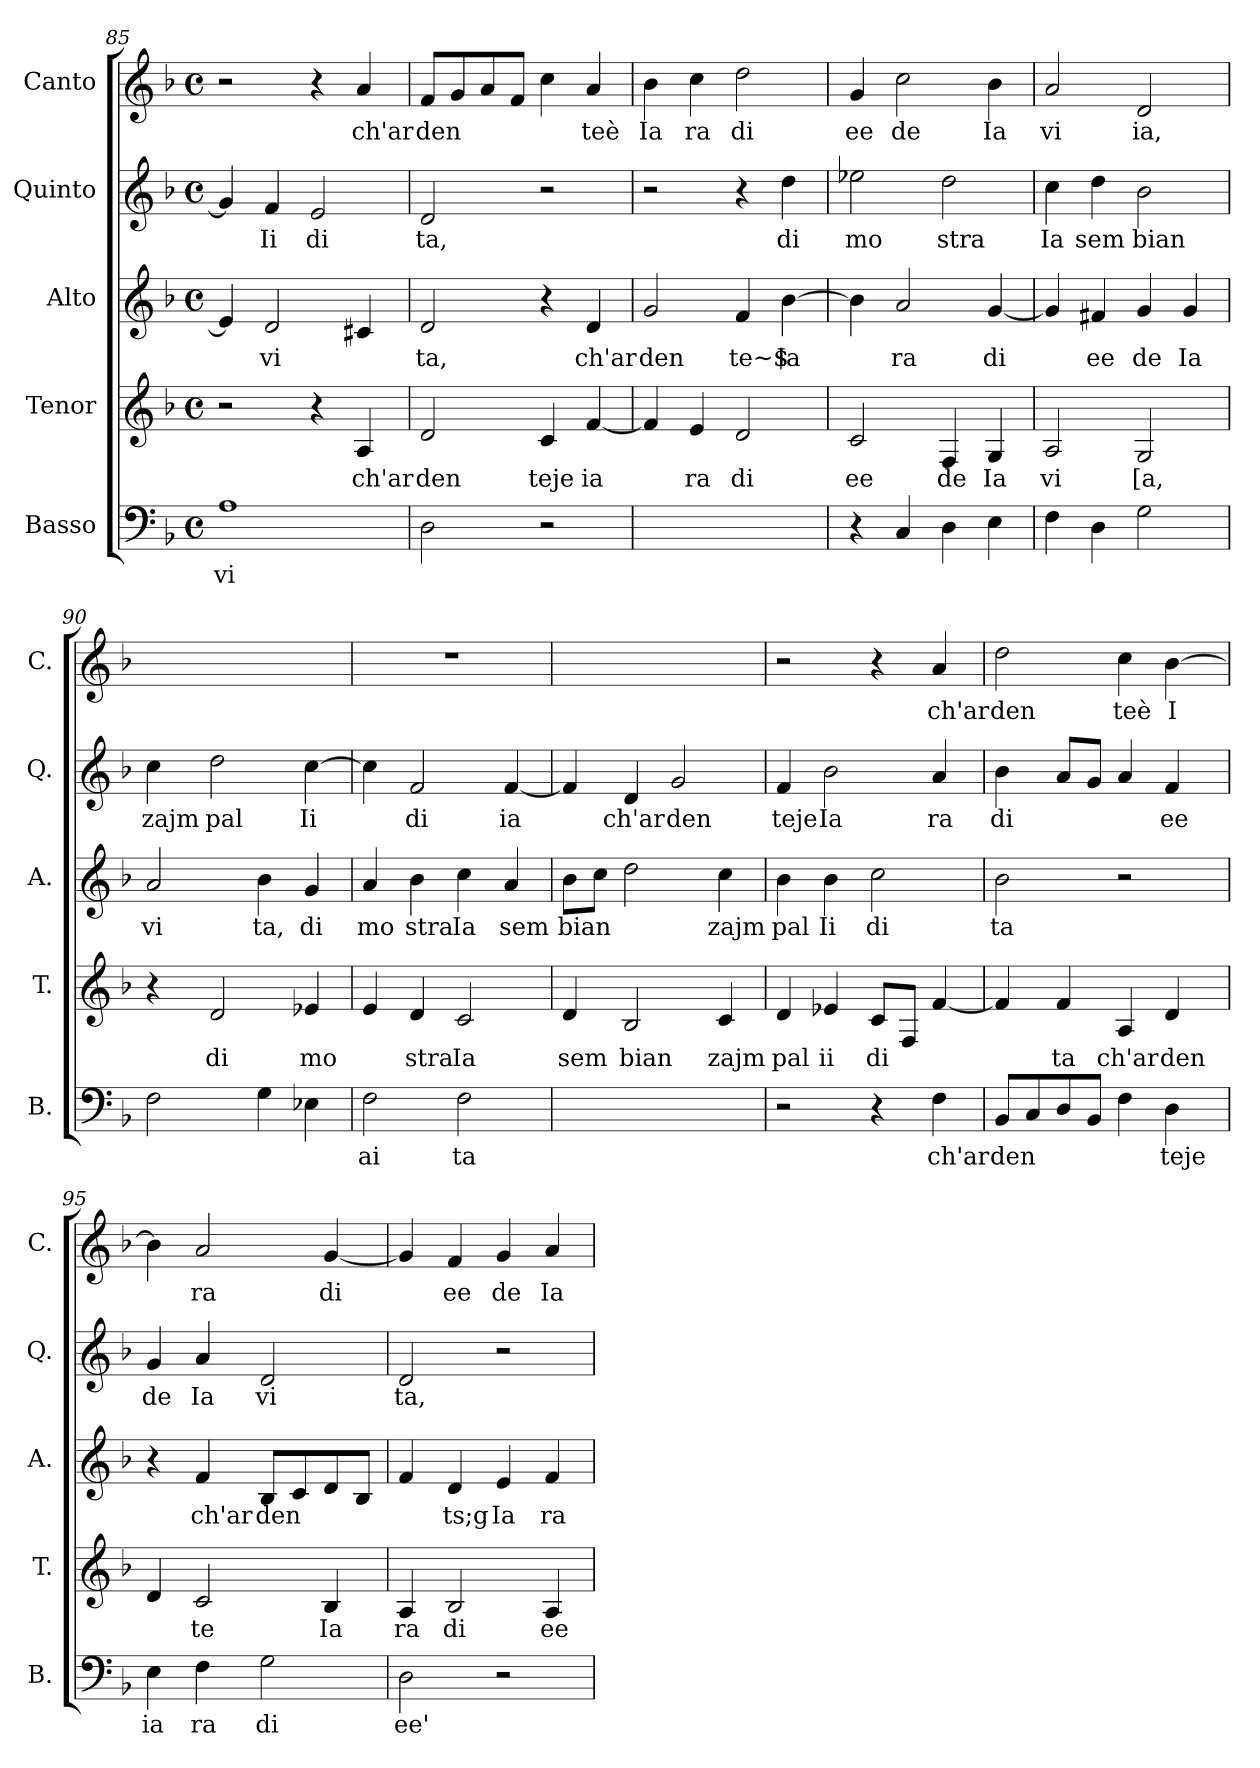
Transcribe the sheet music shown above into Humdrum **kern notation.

**kern	**text	**kern	**text	**kern	**text	**kern	**text	**kern	**text
*part5	*part5	*part4	*part4	*part3	*part3	*part2	*part2	*part1	*part1
*staff5	*staff5	*staff4	*staff4	*staff3	*staff3	*staff2	*staff2	*staff1	*staff1
*I"Basso	*	*I"Tenor	*	*I"Alto	*	*I"Quinto	*	*I"Canto	*
*I'B.	*	*I'T.	*	*I'A.	*	*I'Q.	*	*I'C.	*
*clefF4	*	*clefG2	*	*clefG2	*	*clefG2	*	*clefG2	*
*k[b-]	*	*k[b-]	*	*k[b-]	*	*k[b-]	*	*k[b-]	*
*F:	*	*F:	*	*F:	*	*F:	*	*F:	*
*M4/4	*	*M4/4	*	*M4/4	*	*M4/4	*	*M4/4	*
*met(c)	*	*met(c)	*	*met(c)	*	*met(c)	*	*met(c)	*
=85	=85	=85	=85	=85	=85	=85	=85	=85	=85
!	!LO:LY:b	!	!	!	!	!	!	!	!
1A	vi­	2r	.	4e/]	.	4g/]	.	2r	.
!	!	!	!	!	!LO:LY:b	!	!LO:LY:b	!	!
.	.	.	.	2d/	vi­	4f/	Ii­	.	.
!	!	!	!	!	!	!	!LO:LY:b	!	!
.	.	4r	.	.	.	2e/	di	4r	.
!	!	!	!LO:LY:b	!	!	!	!	!	!LO:LY:b
.	.	4A/	ch'ar­	4c#X/	.	.	.	4a/	ch'ar­
!!LO:LB:g=z
=86	=86	=86	=86	=86	=86	=86	=86	=86	=86
!	!	!	!LO:LY:b	!	!LO:LY:b	!	!LO:LY:b	!	!LO:LY:b
2D\	.	2d/	den­	2d/	ta,	2d/	ta,	8f/L	den­
.	.	.	.	.	.	.	.	8g/	.
.	.	.	.	.	.	.	.	8a/	.
.	.	.	.	.	.	.	.	8f/J	.
!	!	!	!LO:LY:b	!	!	!	!	!	!
2r	.	4c/	teje­	4r	.	2r	.	4cc\	.
!	!	!	!LO:LY:b	!	!LO:LY:b	!	!	!	!LO:LY:b
.	.	[4f/	ia	4d/	ch'ar­	.	.	4a/	teè
=87	=87	=87	=87	=87	=87	=87	=87	=87	=87
!	!	!	!	!	!LO:LY:b	!	!	!	!LO:LY:b
1ryy	.	4f/]	.	2g/	den­	2r	.	4b-\	Ia
!	!	!	!LO:LY:b	!	!	!	!	!	!LO:LY:b
.	.	4e/	ra­	.	.	.	.	4cc\	ra­
!	!	!	!LO:LY:b	!	!LO:LY:b	!	!	!	!LO:LY:b
.	.	2d/	di	4f/	te~$	4r	.	2dd\	di
!	!	!	!	!	!LO:LY:b	!	!LO:LY:b	!	!
.	.	.	.	[4b-\	Ia	4dd\	di­	.	.
=88	=88	=88	=88	=88	=88	=88	=88	=88	=88
!	!	!	!LO:LY:b	!	!	!	!LO:LY:b	!	!LO:LY:b
4r	.	2c/	ee	4b-\]	.	2ee-X\	mo­	4g/	ee
!	!	!	!	!	!LO:LY:b	!	!	!	!LO:LY:b
4C/	.	.	.	2a/	ra­	.	.	2cc\	de
!	!	!	!LO:LY:b	!	!	!	!LO:LY:b	!	!
4D\	.	4F/	de	.	.	2dd\	stra	.	.
!	!	!	!LO:LY:b	!	!LO:LY:b	!	!	!	!LO:LY:b
4E\	.	4G/	Ia	[4g/	di	.	.	4b-\	Ia
=89	=89	=89	=89	=89	=89	=89	=89	=89	=89
!	!	!	!LO:LY:b	!	!	!	!LO:LY:b	!	!LO:LY:b
4F\	.	2A/	vi­	4g/]	.	4cc\	Ia	2a/	vi
!	!	!	!	!	!LO:LY:b	!	!LO:LY:b	!	!
4D\	.	.	.	4f#X/	ee	4dd\	sem­	.	.
!	!	!	!LO:LY:b	!	!LO:LY:b	!	!LO:LY:b	!	!LO:LY:b
2G\	.	2G/	[a,	4g/	de	2b-\	­bian­	2d/	ia,
!	!	!	!	!	!LO:LY:b	!	!	!	!
.	.	.	.	4g/	Ia	.	.	.	.
=90	=90	=90	=90	=90	=90	=90	=90	=90	=90
!	!	!	!	!	!LO:LY:b	!	!LO:LY:b	!	!
2F\	.	4r	.	2a/	vi­	4cc\	zajm­	1ryy	.
!	!	!	!LO:LY:b	!	!	!	!LO:LY:b	!	!
.	.	2d/	di­	.	.	2dd\	­­­pal­	.	.
!	!	!	!	!	!LO:LY:b	!	!	!	!
4G\	.	.	.	4b-\	ta,	.	.	.	.
!	!	!	!LO:LY:b	!	!LO:LY:b	!	!LO:LY:b	!	!
4E-X\	.	4e-X/	mo­	4g/	di­	[4cc\	Ii­	.	.
!!LO:PB:g=z
=91	=91	=91	=91	=91	=91	=91	=91	=91	=91
!	!LO:LY:b	!	!	!	!LO:LY:b	!	!	!	!
2F\	ai­	4e/	.	4a/	mo­	4cc\]	.	1r	.
!	!	!	!LO:LY:b	!	!LO:LY:b	!	!LO:LY:b	!	!
.	.	4d/	stra	4b-\	stra	2f/	di­	.	.
!	!LO:LY:b	!	!LO:LY:b	!	!LO:LY:b	!	!	!	!
2F\	ta	2c/	Ia	4cc\	Ia	.	.	.	.
!	!	!	!	!	!LO:LY:b	!	!LO:LY:b	!	!
.	.	.	.	4a/	sem­	[4f/	ia	.	.
=92	=92	=92	=92	=92	=92	=92	=92	=92	=92
!	!	!	!LO:LY:b	!	!LO:LY:b	!	!	!	!
1ryy	.	4d/	sem­	8b-\L	bian­	4f/]	.	1ryy	.
.	.	.	.	8cc\J	.	.	.	.	.
!	!	!	!LO:LY:b	!	!	!	!LO:LY:b	!	!
.	.	2B-/	bian­	2dd\	.	4d/	ch'ar­	.	.
!	!	!	!	!	!	!	!LO:LY:b	!	!
.	.	.	.	.	.	2g/	den­	.	.
!	!	!	!LO:LY:b	!	!LO:LY:b	!	!	!	!
.	.	4c/	zajm­	4cc\	zajm­	.	.	.	.
=93	=93	=93	=93	=93	=93	=93	=93	=93	=93
!	!	!	!LO:LY:b	!	!LO:LY:b	!	!LO:LY:b	!	!
2r	.	4d/	pal­	4b-\	pal­	4f/	teje	2r	.
!	!	!	!LO:LY:b	!	!LO:LY:b	!	!LO:LY:b	!	!
.	.	4e-X/	ii­	4b-\	Ii­	2b-\	Ia	.	.
!	!	!	!LO:LY:b	!	!LO:LY:b	!	!	!	!
4r	.	8c/L	di­	2cc\	di­	.	.	4r	.
.	.	8F/J	.	.	.	.	.	.	.
!	!LO:LY:b	!	!	!	!	!	!LO:LY:b	!	!LO:LY:b
4F\	ch'ar­	[4f/	.	.	.	4a/	ra­	4a/	ch'ar­
=94	=94	=94	=94	=94	=94	=94	=94	=94	=94
!	!LO:LY:b	!	!	!	!LO:LY:b	!	!LO:LY:b	!	!LO:LY:b
8BB-/L	den­	4f/]	.	2b-\	ta	4b-\	di­	2dd\	den­
8C/	.	.	.	.	.	.	.	.	.
!	!	!	!LO:LY:b	!	!	!	!	!	!
8D/	.	4f/	ta	.	.	8a/L	.	.	.
8BB-/J	.	.	.	.	.	8g/J	.	.	.
!	!	!	!LO:LY:b	!	!	!	!	!	!LO:LY:b
4F\	.	4A/	ch'ar­	2r	.	4a/	.	4cc\	teè
!	!LO:LY:b	!	!LO:LY:b	!	!	!	!LO:LY:b	!	!LO:LY:b
4D\	teje	4d/	­­den­	.	.	4f/	ee	[4b-\	I
!!LO:LB:g=z
=95	=95	=95	=95	=95	=95	=95	=95	=95	=95
!	!LO:LY:b	!	!	!	!	!	!LO:LY:b	!	!
4E\	ia	4d/	.	4r	.	4g/	de	4b-\]	.
!	!LO:LY:b	!	!LO:LY:b	!	!LO:LY:b	!	!LO:LY:b	!	!LO:LY:b
4F\	ra­	2c/	te	4f/	ch'ar­	4a/	Ia	2a/	ra­
!	!LO:LY:b	!	!	!	!LO:LY:b	!	!LO:LY:b	!	!
2G\	di­	.	.	8B-/L	­den­	2d/	vi­	.	.
.	.	.	.	8c/	.	.	.	.	.
!	!	!	!LO:LY:b	!	!	!	!	!	!LO:LY:b
.	.	4B-/	Ia	8d/	.	.	.	[4g/	di­
.	.	.	.	8B-/J	.	.	.	.	.
=96	=96	=96	=96	=96	=96	=96	=96	=96	=96
!	!LO:LY:b	!	!LO:LY:b	!	!	!	!LO:LY:b	!	!
2D\	ee'	4A/	ra­	4f/	.	2d/	ta,	4g/]	.
!	!	!	!LO:LY:b	!	!LO:LY:b	!	!	!	!LO:LY:b
.	.	2B-/	di	4d/	ts;g	.	.	4f/	ee
!	!	!	!	!	!LO:LY:b	!	!	!	!LO:LY:b
2r	.	.	.	4e/	Ia	2r	.	4g/	de
!	!	!	!LO:LY:b	!	!LO:LY:b	!	!	!	!LO:LY:b
.	.	4A/	ee	4f/	ra­	.	.	4a/	Ia
=	=	=	=	=	=	=	=	=	=
*-	*-	*-	*-	*-	*-	*-	*-	*-	*-
